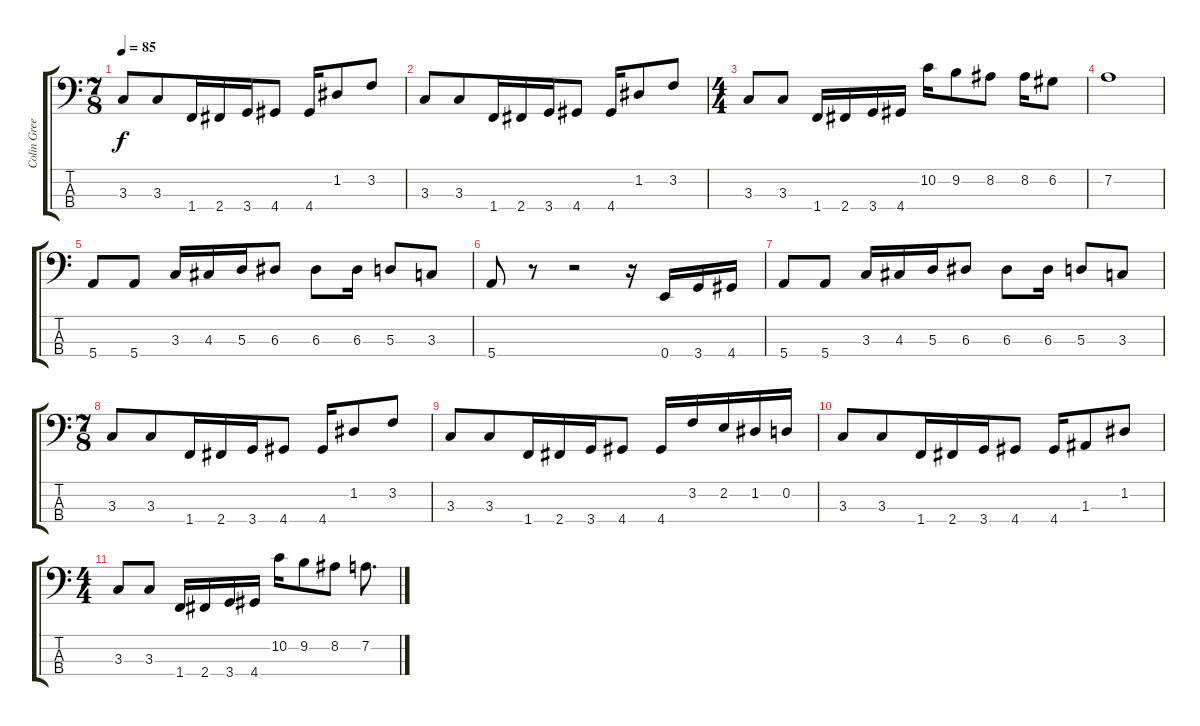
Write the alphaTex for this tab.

\track ("Colin Greenwood" "Colin Gree") {instrument electricbassfinger}
\staff {score tabs}
\tuning (G2 D2 A1 E1) {hide}
\ts (7 8)
\tempo 85
\clef f4
\ks c
3.3.8{dy f} 3.3.8 1.4.16 2.4.16 3.4.16 4.4.8 4.4.16 1.2.8 3.2.8 |
3.3.8 3.3.8 1.4.16 2.4.16 3.4.16 4.4.8 4.4.16 1.2.8 3.2.8 |
\ts (4 4)
3.3.8 3.3.8 1.4.16 2.4.16 3.4.16 4.4.16 10.2.16 9.2.8 8.2.8 8.2.16 6.2.8 |
7.2.1 |
5.4.8 5.4.8 3.3.16 4.3.16 5.3.16 6.3.8 6.3.8 6.3.16 5.3.8 3.3.8 |
5.4.8 r.8 r.2 r.16 0.4.16 3.4.16 4.4.16 |
5.4.8 5.4.8 3.3.16 4.3.16 5.3.16 6.3.8 6.3.8 6.3.16 5.3.8 3.3.8 |
\ts (7 8)
3.3.8 3.3.8 1.4.16 2.4.16 3.4.16 4.4.8 4.4.16 1.2.8 3.2.8 |
3.3.8 3.3.8 1.4.16 2.4.16 3.4.16 4.4.8 4.4.16 3.2.16 2.2.16 1.2.16 0.2.16 |
3.3.8 3.3.8 1.4.16 2.4.16 3.4.16 4.4.8 4.4.16 1.3.8 1.2.8 |
\ts (4 4)
3.3.8 3.3.8 1.4.16 2.4.16 3.4.16 4.4.16 10.2.16 9.2.8 8.2.8 7.2.8{d}
